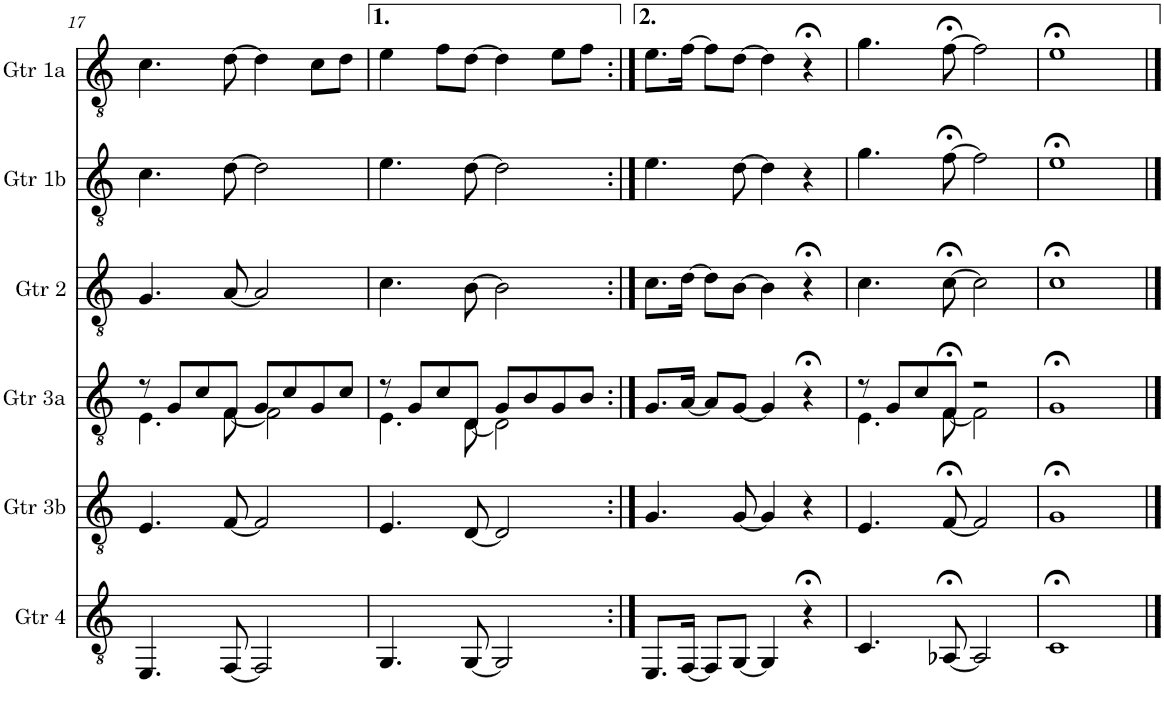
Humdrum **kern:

**kern	**kern	**kern	**kern	**kern	**kern
*part6	*part5	*part4	*part3	*part2	*part1
*staff6	*staff5	*staff4	*staff3	*staff2	*staff1
*I"Guitar 4	*I"Guitar 3b	*I"Guitar 3a	*I"Guitar 2	*I"Guitar 1b	*I"Guitar 1a
*I'Gtr 4	*I'Gtr 3b	*I'Gtr 3a	*I'Gtr 2	*I'Gtr 1b	*I'Gtr 1a
!!LO:PB:g=z
*clefGv2	*clefGv2	*clefGv2	*clefGv2	*clefGv2	*clefGv2
*k[]	*k[]	*k[]	*k[]	*k[]	*k[]
*M4/4	*M4/4	*M4/4	*M4/4	*M4/4	*M4/4
=17	=17	=17	=17	=17	=17
*	*	*^	*	*	*
4.EE/	4.E/	8r	4.E\	4.G/	4.c\	4.c\
.	.	8G/L	.	.	.	.
.	.	8c/	.	.	.	.
[8FF/	[8F/	8F/J	[8F\	[8A/	[8d\	[8d\
2FF/]	2F/]	8G/L	2F\]	2A/]	2d\]	4d\]
.	.	8c/	.	.	.	.
.	.	8G/	.	.	.	8c\L
.	.	8c/J	.	.	.	8d\J
=18	=18	=18	=18	=18	=18	=18
4.GG/	4.E/	8r	4.E\	4.c\	4.e\	4e\
.	.	8G/L	.	.	.	.
.	.	8c/	.	.	.	8f\L
[8GG/	[8D/	8D/J	[8D\	[8B\	[8d\	[8d\J
2GG/]	2D/]	8G/L	2D\]	2B\]	2d\]	4d\]
.	.	8B/	.	.	.	.
.	.	8G/	.	.	.	8e\L
.	.	8B/J	.	.	.	8f\J
*	*	*v	*v	*	*	*
=19:|!	=19:|!	=19:|!	=19:|!	=19:|!	=19:|!
8.EE/L	4.G/	8.G/L	8.c\L	4.e\	8.e\L
[16FF/Jk	.	[16A/Jk	[16d\Jk	.	[16f\Jk
8FF/L]	.	8A/L]	8d\L]	.	8f\L]
[8GG/J	[8G/	[8G/J	[8B\J	[8d\	[8d\J
4GG/]	4G/]	4G/]	4B\]	4d\]	4d\]
4r;<	4r	4r;<	4r;<	4r	4r;<
=20	=20	=20	=20	=20	=20
*	*	*^	*	*	*
4.C/	4.E/	8r	4.E\	4.c\	4.g\	4.g\
.	.	8G/L	.	.	.	.
.	.	8c/	.	.	.	.
[8AA-X;</	[8F;</	8F;</J	[8F\	[8c;<\	[8f;<\	[8f;<\
2AA-/]	2F/]	2r	2F\]	2c\]	2f\]	2f\]
*	*	*v	*v	*	*	*
=21	=21	=21	=21	=21	=21
1C;<	1G;<	1G;<	1c;<	1e;<	1e;<
==	==	==	==	==	==
*-	*-	*-	*-	*-	*-
